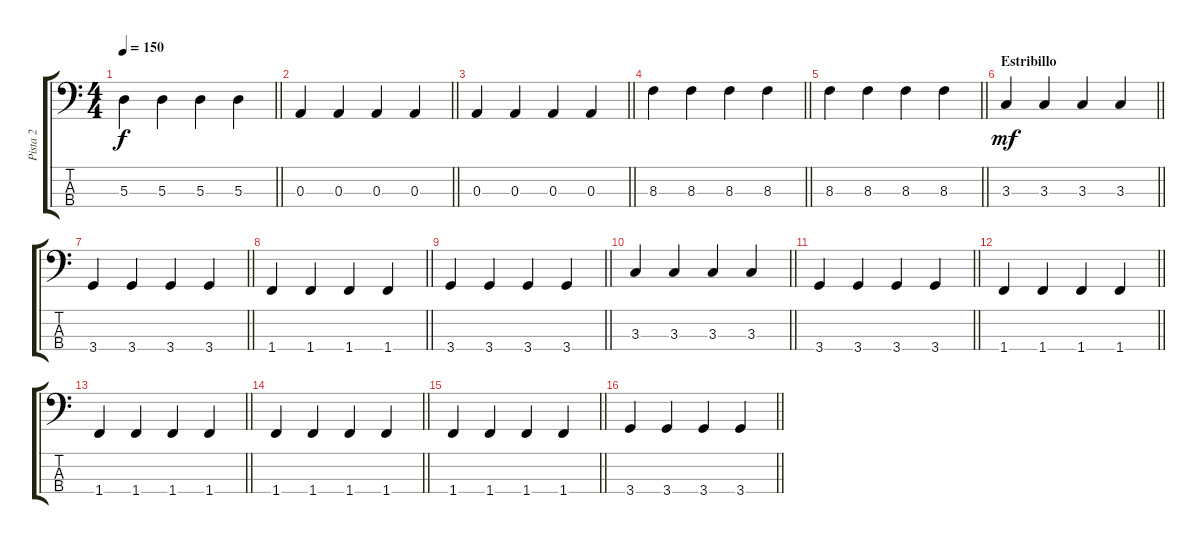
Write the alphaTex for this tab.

\track ("Pista 2" "Pista 2") {instrument electricbassfinger}
\staff {score tabs}
\tuning (G2 D2 A1 E1) {hide}
\ts (4 4)
\tempo 150
\clef f4
\barLineRight lightlight
\ks c
5.3.4{dy f} 5.3.4 5.3.4 5.3.4 |
\barLineRight lightlight
0.3.4 0.3.4 0.3.4 0.3.4 |
\barLineRight lightlight
0.3.4 0.3.4 0.3.4 0.3.4 |
\barLineRight lightlight
8.3.4 8.3.4 8.3.4 8.3.4 |
\section ("" "")
\barLineRight lightlight
8.3.4 8.3.4 8.3.4 8.3.4 |
\section ("" "Estribillo")
\barLineRight lightlight
3.3.4{dy mf} 3.3.4 3.3.4 3.3.4 |
\barLineRight lightlight
3.4.4 3.4.4 3.4.4 3.4.4 |
\barLineRight lightlight
1.4.4 1.4.4 1.4.4 1.4.4 |
\barLineRight lightlight
3.4.4 3.4.4 3.4.4 3.4.4 |
\barLineRight lightlight
3.3.4 3.3.4 3.3.4 3.3.4 |
\barLineRight lightlight
3.4.4 3.4.4 3.4.4 3.4.4 |
\barLineRight lightlight
1.4.4 1.4.4 1.4.4 1.4.4 |
\barLineRight lightlight
1.4.4 1.4.4 1.4.4 1.4.4 |
\barLineRight lightlight
1.4.4 1.4.4 1.4.4 1.4.4 |
\barLineRight lightlight
1.4.4 1.4.4 1.4.4 1.4.4 |
\barLineRight lightlight
3.4.4 3.4.4 3.4.4 3.4.4
